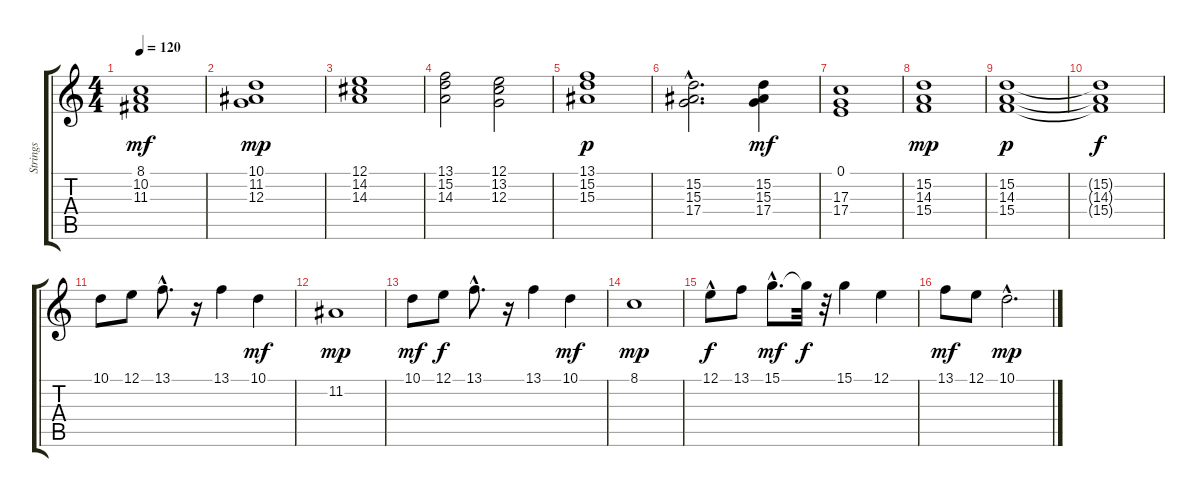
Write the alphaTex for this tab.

\track ("Strings" "Strings") {instrument stringensemble1}
\staff {score tabs}
\tuning (E4 B3 G3 D3 A2 E2) {hide}
\ts (4 4)
\tempo 120
\clef g2
\ks c
(8.1 10.2 11.3).1{dy mf} |
(10.1 11.2 12.3).1{dy mp} |
(12.1 14.2 14.3).1 |
(13.1 15.2 14.3).2 (12.1 13.2 12.3).2 |
(13.1 15.2 15.3).1{dy p} |
(15.2{hac} 15.3{hac} 17.4{hac}).2{d} (15.2 15.3 17.4).4{dy mf} |
(0.1 17.3 17.4).1 |
(15.2 14.3 15.4).1{dy mp} |
(15.2 14.3 15.4).1{dy p} |
(15.2{t} 14.3{t} 15.4{t}).1{dy f} |
10.1.8 12.1.8 13.1{hac}.8{d} r.16 13.1.4 10.1.4{dy mf} |
11.2.1{dy mp} |
10.1.8{dy mf} 12.1.8{dy f} 13.1{hac}.8{d} r.16 13.1.4 10.1.4{dy mf} |
8.1.1{dy mp} |
12.1{hac}.8{dy f} 13.1.8 15.1{hac}.8{d dy mf} 15.1{t}.32{dy f} r.32 15.1.4 12.1.4 |
13.1.8{dy mf} 12.1.8 10.1{hac}.2{d dy mp}
